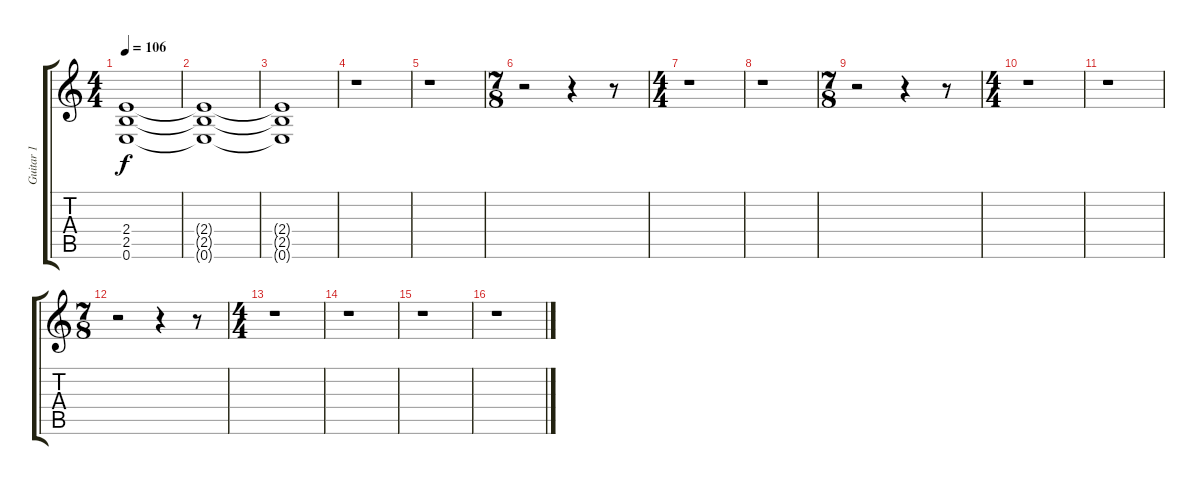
\track ("Guitar 1" "Guitar 1") {instrument overdrivenguitar}
\staff {score tabs}
\tuning (E4 B3 G3 D3 A2 E2) {hide}
\ts (4 4)
\tempo 106
\clef g2
\ks c
(2.4{t} 2.5{t} 0.6{t}).1{dy f} |
(2.4{t} 2.5{t} 0.6{t}).1 |
(2.4{t} 2.5{t} 0.6{t}).1 |
r.1 |
r.1 |
\ts (7 8)
r.2 r.4 r.8 |
\ts (4 4)
r.1 |
r.1 |
\ts (7 8)
r.2 r.4 r.8 |
\ts (4 4)
r.1 |
r.1 |
\ts (7 8)
r.2 r.4 r.8 |
\ts (4 4)
r.1 |
r.1 |
r.1 |
r.1
